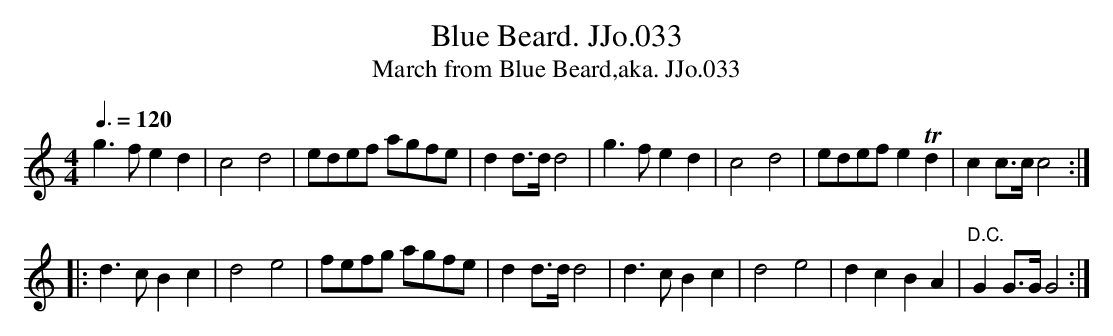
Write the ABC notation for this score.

X:1
T:Blue Beard. JJo.033
T:March from Blue Beard,aka. JJo.033
L:1/8
M:4/4
Q:3/8=120
K:C
g3fe2d2|c4d4|edef agfe|d2d>dd4|g3fe2d2|c4d4|edef e2Td2|c2c>cc4::!
d3cB2c2|d4e4|fefg agfe|d2d>dd4|d3cB2c2|d4e4|d2c2B2A2|"D.C."G2G>GG4:|
